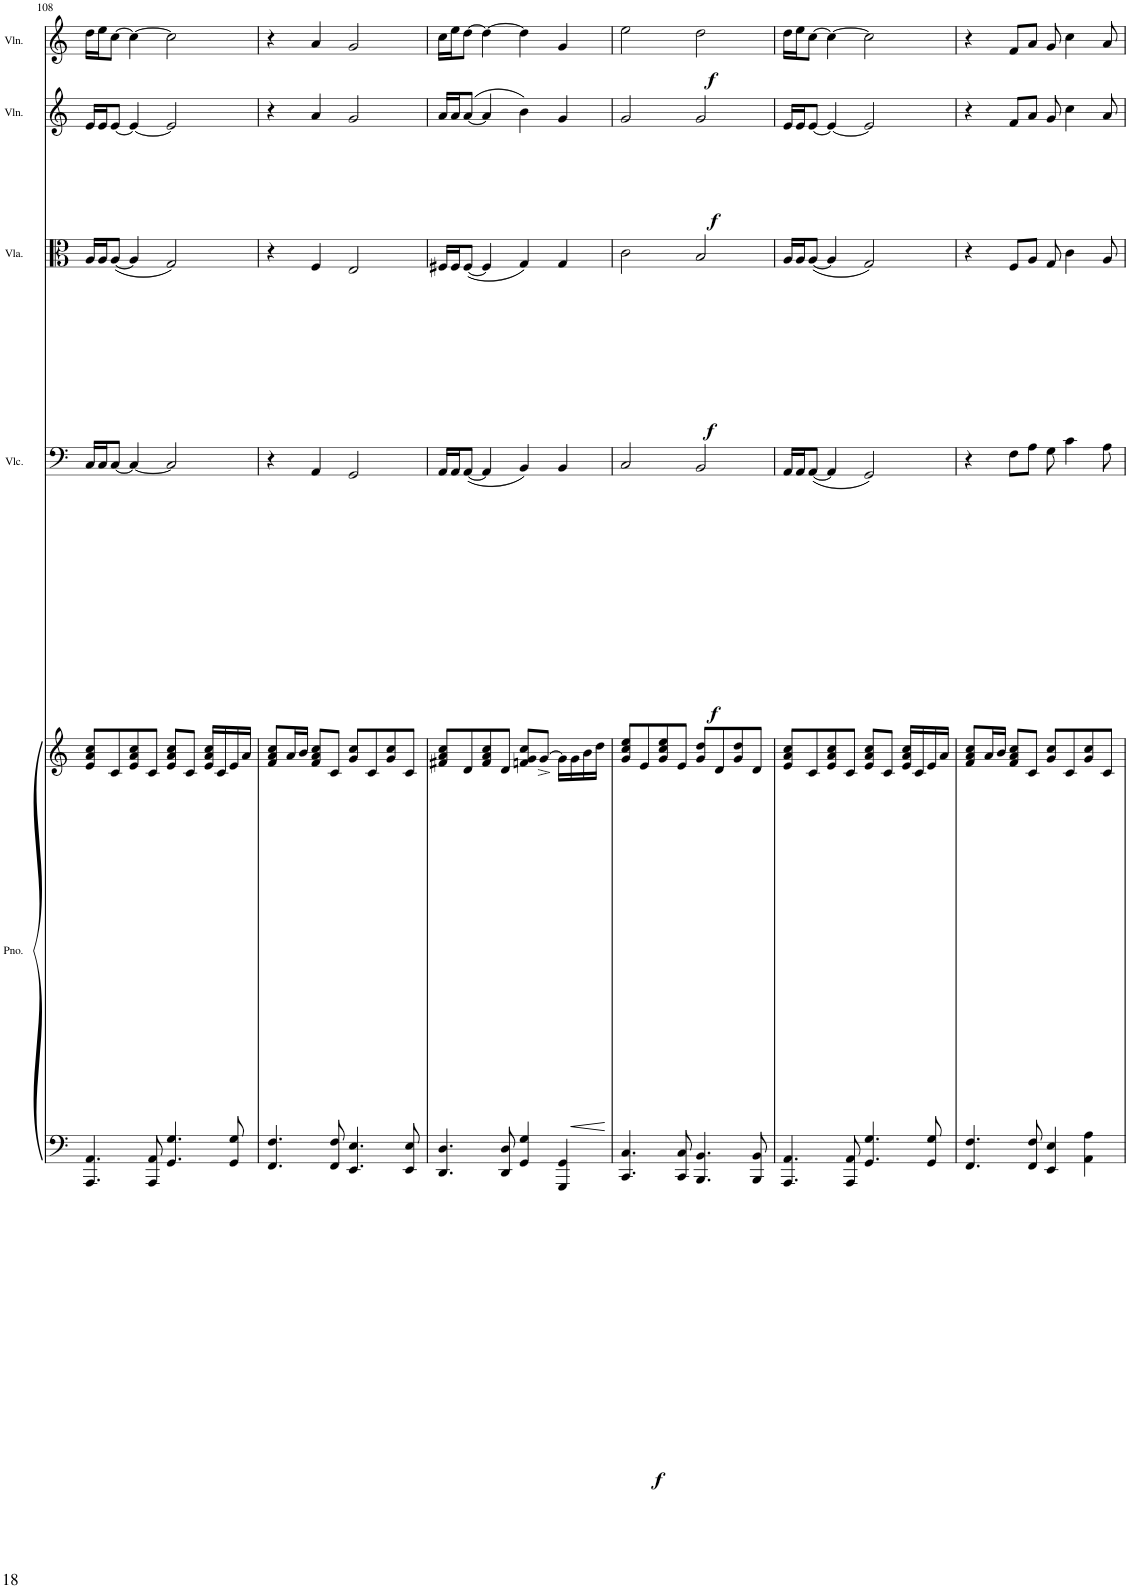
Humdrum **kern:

**kern	**kern	**dynam	**kern	**dynam	**kern	**dynam	**kern	**dynam	**kern	**dynam
*part5	*part5	*part5	*part4	*part4	*part3	*part3	*part2	*part2	*part1	*part1
*staff6	*staff5	*staff5/6	*staff4	*staff4	*staff3	*staff3	*staff2	*staff2	*staff1	*staff1
*I"Piano	*	*	*I"Violoncello	*	*I"Viola	*	*I"Violin	*	*I"Violin	*
*I'Pno.	*	*	*I'Vlc.	*	*I'Vla.	*	*I'Vln.	*	*I'Vln.	*
!!LO:PB:g=z
*clefF4	*clefG2	*	*clefF4	*	*clefC3	*	*clefG2	*	*clefG2	*
*k[]	*k[]	*	*k[]	*	*k[]	*	*k[]	*	*k[]	*
*M4/4	*M4/4	*	*M4/4	*	*M4/4	*	*M4/4	*	*M4/4	*
=108	=108	=108	=108	=108	=108	=108	=108	=108	=108	=108
4.AAA/ 4.AA/	8e/ 8a/ 8cc/L	.	16C/LL	.	16A/LL	.	16e/LL	.	16dd\LL	.
.	.	.	16C/J	.	16A/J	.	16e/J	.	16ee\J	.
.	8c/	.	[8C/J	.	([8A/J	.	[8e/J	.	[8cc\J	.
.	8e/ 8a/ 8cc/	.	4C/_	.	4A/]	.	4e/_	.	4cc\_	.
8AAA/ 8AA/	8c/J	.	.	.	.	.	.	.	.	.
4.GG/ 4.G/	8e/ 8a/ 8cc/L	.	2C/]	.	2G/)	.	2e/]	.	2cc\]	.
.	8c/J	.	.	.	.	.	.	.	.	.
.	16e/ 16a/ 16cc/LL	.	.	.	.	.	.	.	.	.
.	16c/	.	.	.	.	.	.	.	.	.
8GG/ 8G/	16e/	.	.	.	.	.	.	.	.	.
.	16a/JJ	.	.	.	.	.	.	.	.	.
=109	=109	=109	=109	=109	=109	=109	=109	=109	=109	=109
4.FF/ 4.F/	8f/ 8a/ 8cc/L	.	4r	.	4r	.	4r	.	4r	.
.	16a/L	.	.	.	.	.	.	.	.	.
.	16b/JJ	.	.	.	.	.	.	.	.	.
.	8f/ 8a/ 8cc/L	.	4AA/	.	4F/	.	4a/	.	4a/	.
8FF/ 8F/	8c/J	.	.	.	.	.	.	.	.	.
4.EE/ 4.E/	8g/ 8cc/L	.	2GG/	.	2E/	.	2g/	.	2g/	.
.	8c/	.	.	.	.	.	.	.	.	.
.	8g/ 8cc/	.	.	.	.	.	.	.	.	.
8EE/ 8E/	8c/J	.	.	.	.	.	.	.	.	.
=110	=110	=110	=110	=110	=110	=110	=110	=110	=110	=110
4.DD/ 4.D/	8f#X/ 8a/ 8cc/L	.	16AA/LL	.	16F#X/LL	.	16a/LL	.	16cc\LL	.
.	.	.	16AA/J	.	16F#/J	.	16a/J	.	16ee\J	.
.	8d/	.	([8AA/J	.	([8F#/J	.	([8a/J	.	[8dd\J	.
.	8f#/ 8a/ 8cc/	.	4AA/]	.	4F#/]	.	4a/]	.	4dd\_	.
8DD/ 8D/	8d/J	.	.	.	.	.	.	.	.	.
4GG/ 4G/	8fn/ 8g/ 8cc/L	.	4BB/)	.	4G/)	.	4b\)	.	4dd\]	.
.	[8g^/J	.	.	.	.	.	.	.	.	.
!	!	!	!	!LO:DY:b	!	!LO:DY:b	!	!LO:DY:b	!	!LO:DY:b
4GGG/ 4GG/	16g\LL]	.	4BB/	f	4G/	f	4g/	f	4g/	f
!	!	!LO:HP:b	!	!	!	!	!	!	!	!
.	16g\	<	.	.	.	.	.	.	.	.
.	16b\	.	.	.	.	.	.	.	.	.
.	16dd\JJ	.	.	.	.	.	.	.	.	.
.	.	[	.	.	.	.	.	.	.	.
=111	=111	=111	=111	=111	=111	=111	=111	=111	=111	=111
!	!	!LO:DY:b=2	!	!	!	!	!	!	!	!
4.CC/ 4.C/	8g/ 8cc/ 8ee/L	f	2C/	.	2c\	.	2g/	.	2ee\	.
.	8e/	.	.	.	.	.	.	.	.	.
.	8g/ 8cc/ 8ee/	.	.	.	.	.	.	.	.	.
8CC/ 8C/	8e/J	.	.	.	.	.	.	.	.	.
4.BBB/ 4.BB/	8g/ 8dd/L	.	2BB/	.	2B/	.	2g/	.	2dd\	.
.	8d/	.	.	.	.	.	.	.	.	.
.	8g/ 8dd/	.	.	.	.	.	.	.	.	.
8BBB/ 8BB/	8d/J	.	.	.	.	.	.	.	.	.
=112	=112	=112	=112	=112	=112	=112	=112	=112	=112	=112
4.AAA/ 4.AA/	8e/ 8a/ 8cc/L	.	16AA/LL	.	16A/LL	.	16e/LL	.	16dd\LL	.
.	.	.	16AA/J	.	16A/J	.	16e/J	.	16ee\J	.
.	8c/	.	([8AA/J	.	([8A/J	.	[8e/J	.	[8cc\J	.
.	8e/ 8a/ 8cc/	.	4AA/]	.	4A/]	.	4e/_	.	4cc\_	.
8AAA/ 8AA/	8c/J	.	.	.	.	.	.	.	.	.
4.GG/ 4.G/	8e/ 8a/ 8cc/L	.	2GG/)	.	2G/)	.	2e/]	.	2cc\]	.
.	8c/J	.	.	.	.	.	.	.	.	.
.	16e/ 16a/ 16cc/LL	.	.	.	.	.	.	.	.	.
.	16c/	.	.	.	.	.	.	.	.	.
8GG/ 8G/	16e/	.	.	.	.	.	.	.	.	.
.	16a/JJ	.	.	.	.	.	.	.	.	.
=113	=113	=113	=113	=113	=113	=113	=113	=113	=113	=113
4.FF/ 4.F/	8f/ 8a/ 8cc/L	.	4r	.	4r	.	4r	.	4r	.
.	16a/L	.	.	.	.	.	.	.	.	.
.	16b/JJ	.	.	.	.	.	.	.	.	.
.	8f/ 8a/ 8cc/L	.	8F\L	.	8F/L	.	8f/L	.	8f/L	.
8FF/ 8F/	8c/J	.	8A\J	.	8A/J	.	8a/J	.	8a/J	.
4EE/ 4E/	8g/ 8cc/L	.	8G\	.	8G/	.	8g/	.	8g/	.
.	8c/	.	4c\	.	4c\	.	4cc\	.	4cc\	.
4AA\ 4A\	8g/ 8cc/	.	.	.	.	.	.	.	.	.
.	8c/J	.	8A\	.	8A/	.	8a/	.	8a/	.
=	=	=	=	=	=	=	=	=	=	=
*-	*-	*-	*-	*-	*-	*-	*-	*-	*-	*-
